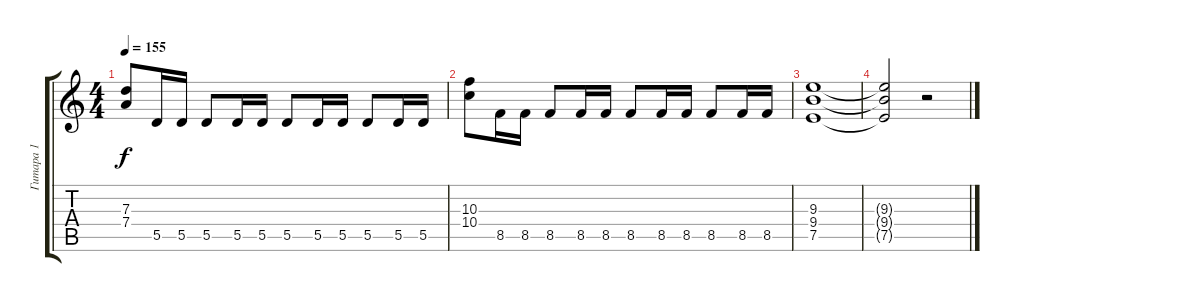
\track ("Гитара 1" "Гитара 1") {instrument distortionguitar}
\staff {score tabs}
\tuning (E4 B3 G3 D3 A2 E2) {hide}
\ts (4 4)
\tempo 155
\clef g2
\ks c
(7.3 7.4).8{dy f} 5.5.16 5.5.16 5.5.8 5.5.16 5.5.16 5.5.8 5.5.16 5.5.16 5.5.8 5.5.16 5.5.16 |
(10.3 10.4).8 8.5.16 8.5.16 8.5.8 8.5.16 8.5.16 8.5.8 8.5.16 8.5.16 8.5.8 8.5.16 8.5.16 |
(9.3 9.4 7.5).1 |
(9.3{t} 9.4{t} 7.5{t}).2 r.2
